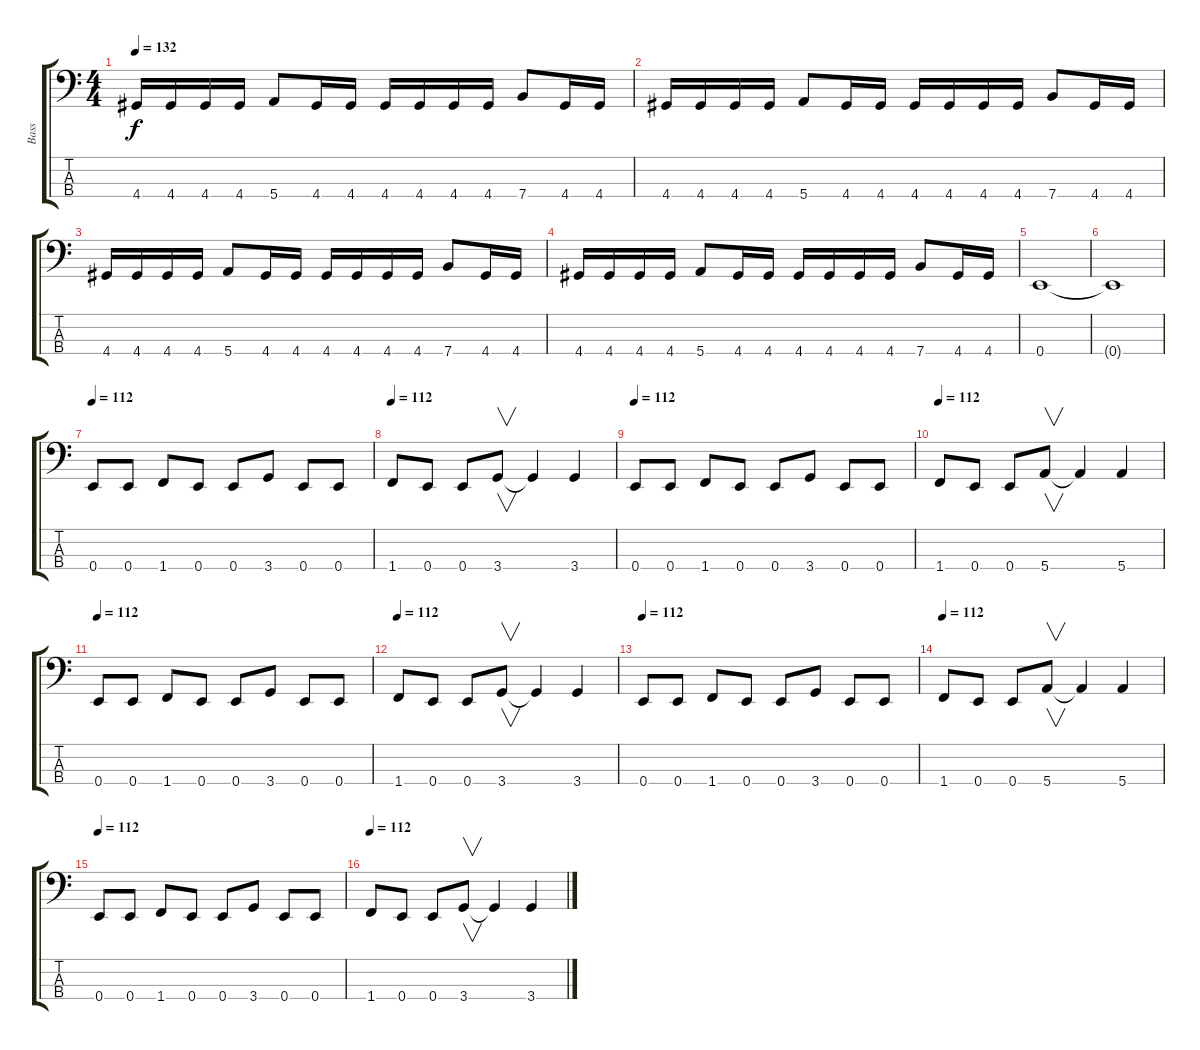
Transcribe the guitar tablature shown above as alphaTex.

\track ("Bass" "Bass") {instrument electricbassfinger}
\staff {score tabs}
\tuning (G2 D2 A1 E1) {hide}
\ts (4 4)
\tempo 132
\clef f4
\ks c
4.4.16{dy f} 4.4.16 4.4.16 4.4.16 5.4.8 4.4.16 4.4.16 4.4.16 4.4.16 4.4.16 4.4.16 7.4.8 4.4.16 4.4.16 |
4.4.16 4.4.16 4.4.16 4.4.16 5.4.8 4.4.16 4.4.16 4.4.16 4.4.16 4.4.16 4.4.16 7.4.8 4.4.16 4.4.16 |
4.4.16 4.4.16 4.4.16 4.4.16 5.4.8 4.4.16 4.4.16 4.4.16 4.4.16 4.4.16 4.4.16 7.4.8 4.4.16 4.4.16 |
4.4.16 4.4.16 4.4.16 4.4.16 5.4.8 4.4.16 4.4.16 4.4.16 4.4.16 4.4.16 4.4.16 7.4.8 4.4.16 4.4.16 |
0.4.1 |
0.4{t}.1 |
\tempo 112
0.4.8 0.4.8 1.4.8 0.4.8 0.4.8 3.4.8 0.4.8 0.4.8 |
\tempo 112
1.4.8 0.4.8 0.4.8 3.4.8{v} 3.4{t}.4 3.4.4 |
\tempo 112
0.4.8 0.4.8 1.4.8 0.4.8 0.4.8 3.4.8 0.4.8 0.4.8 |
\tempo 112
1.4.8 0.4.8 0.4.8 5.4.8{v} 5.4{t}.4 5.4.4 |
\tempo 112
0.4.8 0.4.8 1.4.8 0.4.8 0.4.8 3.4.8 0.4.8 0.4.8 |
\tempo 112
1.4.8 0.4.8 0.4.8 3.4.8{v} 3.4{t}.4 3.4.4 |
\tempo 112
0.4.8 0.4.8 1.4.8 0.4.8 0.4.8 3.4.8 0.4.8 0.4.8 |
\tempo 112
1.4.8 0.4.8 0.4.8 5.4.8{v} 5.4{t}.4 5.4.4 |
\tempo 112
0.4.8 0.4.8 1.4.8 0.4.8 0.4.8 3.4.8 0.4.8 0.4.8 |
\tempo 112
1.4.8 0.4.8 0.4.8 3.4.8{v} 3.4{t}.4 3.4.4
